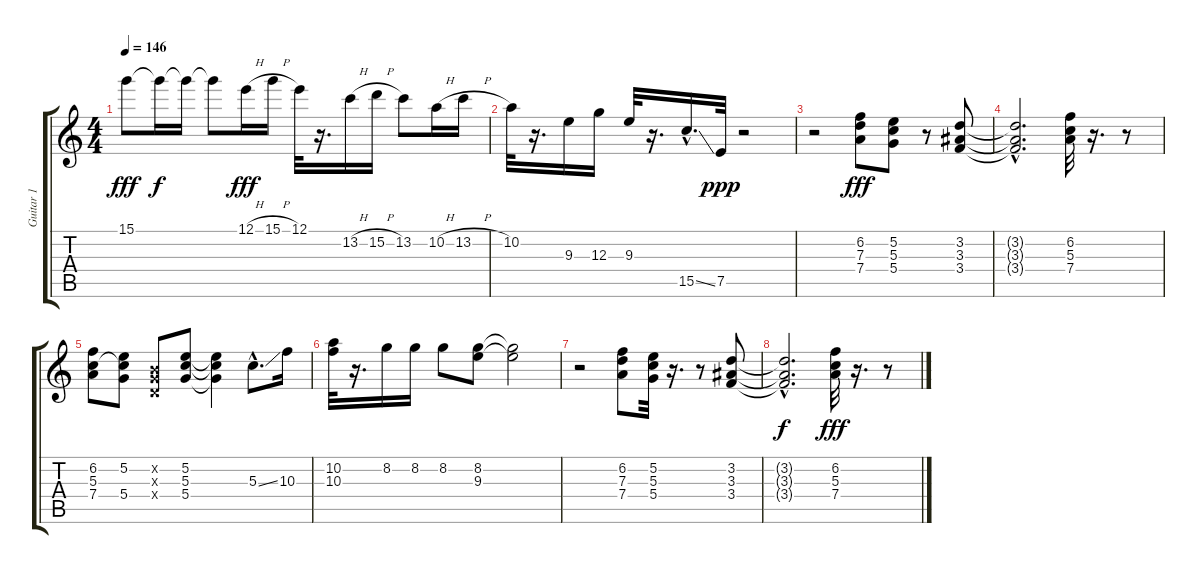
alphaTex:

\track ("Guitar 1" "Guitar 1") {instrument electricguitarclean}
\staff {score tabs}
\tuning (E4 B3 G3 D3 A2 E2) {hide}
\ts (4 4)
\tempo 146
\clef g2
\ks c
15.1{t}.8{dy fff volume 15} 15.1{t}.16{dy f} 15.1{t}.16 15.1{t}.8 12.1{h}.16{dy fff} 15.1{h}.16 12.1.32 r.16{d} 13.2{h}.16 15.2{h}.16 13.2.8 10.2{h}.16 13.2{h}.16 |
10.2.32{volume 13} r.16{d} 9.3.16 12.3.16 9.3.32 r.16{d} 15.5{ss hac}.16{d} 7.5.32{dy ppp} r.2 |
r.2{volume 11} (6.2 7.3 7.4).8{dy fff} (5.2 5.3 5.4).8 r.8 (3.2 3.3 3.4).8 |
(3.2{hac t} 3.3{hac t} 3.4{hac t}).2{d volume 10} (6.2 5.3 7.4).32 r.16{d} r.8 |
(6.2 5.3 7.4).8{volume 7} (5.2 5.3{t} 5.4).8 (0.2{x} 0.3{x} 0.4{x}).8 (5.2 5.3 5.4).8 (5.2{t} 5.3{t} 5.4{t}).4 5.3{ss hac}.8{d} 10.3.16 |
(10.2 10.3).32{volume 6} r.16{d} 8.2.16 8.2.16 8.2.8 (8.2 9.3).8 (8.2{t} 9.3{t}).2 |
r.2{volume 4} (6.2 7.3 7.4).8 (5.2 5.3 5.4).32 r.16{d} r.8 (3.2 3.3 3.4).8 |
(3.2{hac t} 3.3{hac t} 3.4{hac t}).2{d dy f} (6.2 5.3 7.4).32{dy fff volume 1} r.16{d} r.8
